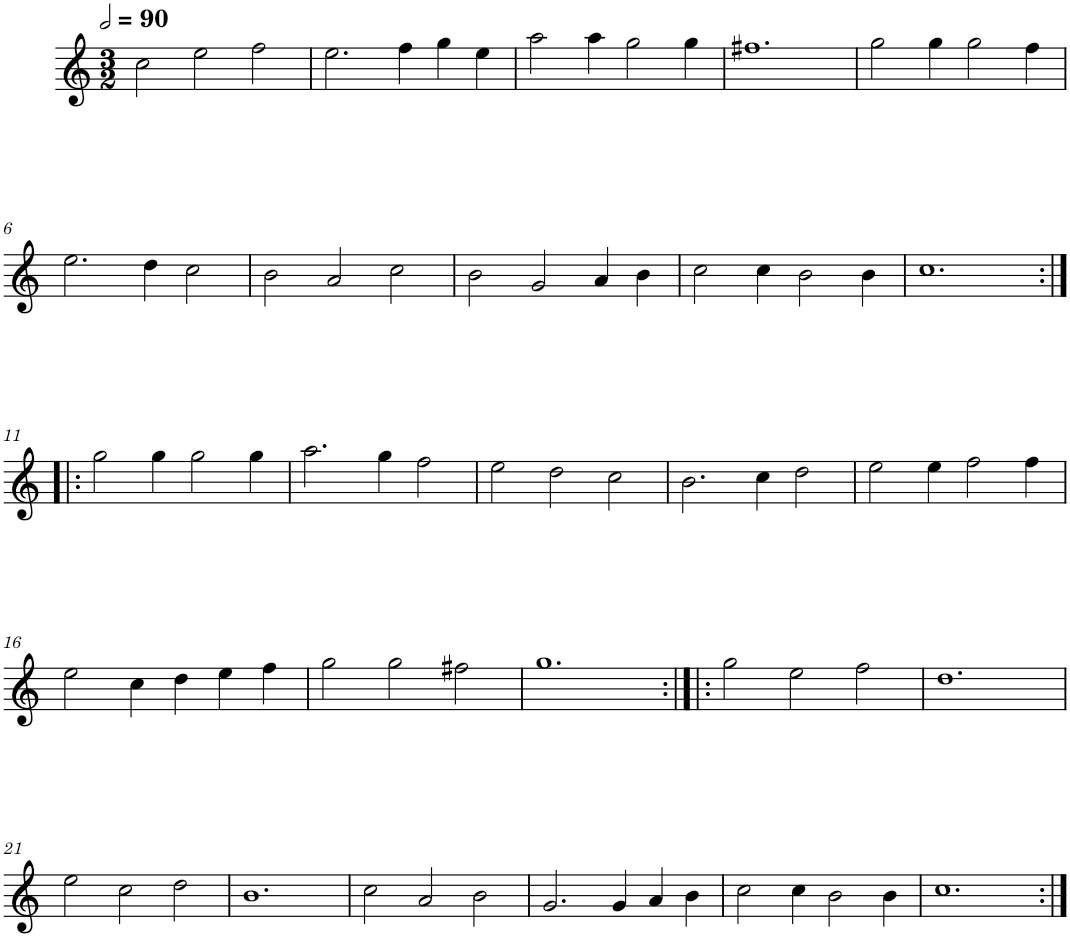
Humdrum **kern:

**kern
*part1
*staff1
*I"Cinq parties
*clefG2
*k[]
*M3/2
*MM180
=1
2cc\
2ee\
2ff\
=2
2.ee\
4ff\
4gg\
4ee\
=3
2aa\
4aa\
2gg\
4gg\
=4
1.ff#X
=5
2gg\
4gg\
2gg\
4ff\
!!LO:LB:g=z
=6
2.ee\
4dd\
2cc\
=7
2b\
2a/
2cc\
=8
2b\
2g/
4a/
4b\
=9
2cc\
4cc\
2b\
4b\
=10
1.cc
!!LO:LB:g=z
=11:|!|:
2gg\
4gg\
2gg\
4gg\
=12
2.aa\
4gg\
2ff\
=13
2ee\
2dd\
2cc\
=14
2.b\
4cc\
2dd\
=15
2ee\
4ee\
2ff\
4ff\
!!LO:LB:g=z
=16
2ee\
4cc\
4dd\
4ee\
4ff\
=17
2gg\
2gg\
2ff#X\
=18
1.gg
=19:|!|:
2gg\
2ee\
2ff\
=20
1.dd
!!LO:LB:g=z
=21
2ee\
2cc\
2dd\
=22
1.b
=23
2cc\
2a/
2b\
=24
2.g/
4g/
4a/
4b\
=25
2cc\
4cc\
2b\
4b\
=26
1.cc
=:|!
*-
